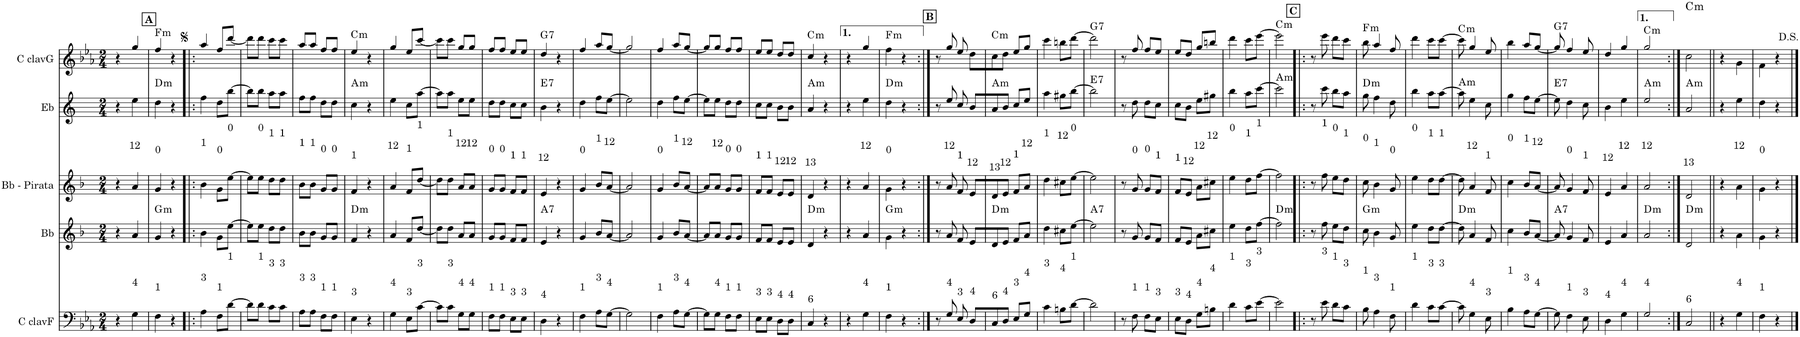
**kern	**kern	**harte	**kern	**kern	**harte	**kern	**harte
*part5	*part4	*part4	*part3	*part2	*part2	*part1	*part1
*staff5	*staff4	*	*staff3	*staff2	*	*staff1	*
*I"C clavF	*I"Bb	*	*I"Bb - Pirata	*I"Eb	*	*I"C clavG	*
*clefF4	*clefG2	*	*clefG2	*clefG2	*	*clefG2	*
*	*Trd1c2	*	*Trd1c2	*Trd5c9	*	*	*
*k[b-e-a-]	*k[b-]	*	*k[b-]	*k[]	*	*k[b-e-a-]	*
*E-:	*F:	*	*F:	*	*	*E-:	*
*M2/4	*M2/4	*	*M2/4	*M2/4	*	*M2/4	*
=1	=1	=1	=1	=1	=1	=1	=1
4r	4r	.	4r	4r	.	4r	.
4G\	4a/	.	4a/	4ee\	.	4gg/	.
!!LO:REH:place=s1:a:B:cj:t=A
=2	=2	=2	=2	=2	=2	=2	=2
!	!	!LO:H:kt=m	!	!	!LO:H:kt=m	!	!LO:H:kt=m
4F\	4g/	G:min	4g/	4dd\	D:min	4ff/	F:min
4r	4r	.	4r	4r	.	4r	.
=3!|:	=3!|:	=3!|:	=3!|:	=3!|:	=3!|:	=3!|:	=3!|:
4A-\	4b-\	.	4b-\	4ff\	.	4aa-/	.
8F\L	8g\L	.	8g\L	8dd\L	.	8ff/L	.
[>8d\J	[>8ee\J	.	[>8ee\J	[>8bb\J	.	[<8ddd/J	.
=4	=4	=4	=4	=4	=4	=4	=4
8d\L]	8ee\L]	.	8ee\L]	8bb\L]	.	8ddd\L]	.
8d\J	8ee\J	.	8ee\J	8bb\J	.	8ddd\J	.
8c\L	8dd\L	.	8dd\L	8aa\L	.	8ccc\L	.
8c\J	8dd\J	.	8dd\J	8aa\J	.	8ccc\J	.
=5	=5	=5	=5	=5	=5	=5	=5
8A-\L	8b-\L	.	8b-\L	8ff\L	.	8aa-/L	.
8A-\J	8b-\J	.	8b-\J	8ff\J	.	8aa-/J	.
8F\L	8g/L	.	8g/L	8dd\L	.	8ff/L	.
8F\J	8g/J	.	8g/J	8dd\J	.	8ff/J	.
=6	=6	=6	=6	=6	=6	=6	=6
!	!	!LO:H:kt=m	!	!	!LO:H:kt=m	!	!LO:H:kt=m
4E-\	4f/	D:min	4f/	4cc\	A:min	4ee-/	C:min
4r	4r	.	4r	4r	.	4r	.
=7	=7	=7	=7	=7	=7	=7	=7
4G\	4a/	.	4a/	4ee\	.	4gg/	.
8E-\L	8f/L	.	8f/L	8cc\L	.	8ee-/L	.
[>8c\J	[<8dd/J	.	[<8dd/J	[>8aa\J	.	[<8ccc/J	.
=8	=8	=8	=8	=8	=8	=8	=8
8c\L]	8dd\L]	.	8dd\L]	8aa\L]	.	8ccc\L]	.
8c\J	8dd\J	.	8dd\J	8aa\J	.	8ccc\J	.
8G\L	8a/L	.	8a/L	8ee\L	.	8gg/L	.
8G\J	8a/J	.	8a/J	8ee\J	.	8gg/J	.
=9	=9	=9	=9	=9	=9	=9	=9
8F\L	8g/L	.	8g/L	8dd\L	.	8ff/L	.
8F\J	8g/J	.	8g/J	8dd\J	.	8ff/J	.
8E-\L	8f/L	.	8f/L	8cc\L	.	8ee-/L	.
8E-\J	8f/J	.	8f/J	8cc\J	.	8ee-/J	.
=10	=10	=10	=10	=10	=10	=10	=10
!	!	!LO:H:kt=7	!	!	!LO:H:kt=7	!	!LO:H:kt=7
4D\	4e/	A:7	4e/	4b\	E:7	4dd/	G:7
4r	4r	.	4r	4r	.	4r	.
=11	=11	=11	=11	=11	=11	=11	=11
4F\	4g/	.	4g/	4dd\	.	4ff/	.
8A-\L	8b-/L	.	8b-/L	8ff\L	.	8aa-/L	.
[>8G\J	[<8a/J	.	[<8a/J	[>8ee\J	.	[<8gg/J	.
=12	=12	=12	=12	=12	=12	=12	=12
2G\]	2a/]	.	2a/]	2ee\]	.	2gg/]	.
=13	=13	=13	=13	=13	=13	=13	=13
4F\	4g/	.	4g/	4dd\	.	4ff/	.
8A-\L	8b-/L	.	8b-/L	8ff\L	.	8aa-/L	.
[>8G\J	[<8a/J	.	[<8a/J	[>8ee\J	.	[<8gg/J	.
=14	=14	=14	=14	=14	=14	=14	=14
8G\L]	8a/L]	.	8a/L]	8ee\L]	.	8gg/L]	.
8G\J	8a/J	.	8a/J	8ee\J	.	8gg/J	.
8F\L	8g/L	.	8g/L	8dd\L	.	8ff/L	.
8F\J	8g/J	.	8g/J	8dd\J	.	8ff/J	.
=15	=15	=15	=15	=15	=15	=15	=15
8E-\L	8f/L	.	8f/L	8cc\L	.	8ee-/L	.
8E-\J	8f/J	.	8f/J	8cc\J	.	8ee-/J	.
8D\L	8e/L	.	8e/L	8b\L	.	8dd/L	.
8D\J	8e/J	.	8e/J	8b\J	.	8dd/J	.
=16	=16	=16	=16	=16	=16	=16	=16
!	!	!LO:H:kt=m	!	!	!LO:H:kt=m	!	!LO:H:kt=m
4C/	4d/	D:min	4d/	4a/	A:min	4cc/	C:min
4r	4r	.	4r	4r	.	4r	.
=17	=17	=17	=17	=17	=17	=17	=17
4r	4r	.	4r	4r	.	4r	.
4G\	4a/	.	4a/	4ee\	.	4gg/	.
=18	=18	=18	=18	=18	=18	=18	=18
!	!	!LO:H:kt=m	!	!	!LO:H:kt=m	!	!LO:H:kt=m
4F\	4g\	G:min	4g\	4dd\	D:min	4ff\	F:min
4r	4r	.	4r	4r	.	4r	.
!!LO:REH:place=s1:a:B:cj:t=B
=19:|!	=19:|!	=19:|!	=19:|!	=19:|!	=19:|!	=19:|!	=19:|!
8r	8r	.	8r	8r	.	8r	.
8G/	8a/	.	8a/	8ee/	.	8gg/	.
8E-/	8f/	.	8f/	8cc/	.	8ee-/	.
8D/L	8e/L	.	8e/L	8b/L	.	8dd\L	.
=20	=20	=20	=20	=20	=20	=20	=20
!	!	!LO:H:kt=m	!	!	!LO:H:kt=m	!	!LO:H:kt=m
8C/	8d/	D:min	8d/	8a/	A:min	8cc\	C:min
8D/J	8e/J	.	8e/J	8b/J	.	8dd\J	.
8E-/L	8f/L	.	8f/L	8cc/L	.	8ee-/L	.
8G/J	8a/J	.	8a/J	8ee/J	.	8gg/J	.
=21	=21	=21	=21	=21	=21	=21	=21
4c\	4dd\	.	4dd\	4aa\	.	4ccc\	.
8Bn\L	8cc#X\L	.	8cc#X\L	8gg#X\L	.	8bbn\L	.
[>8d\J	[>8ee\J	.	[>8ee\J	[>8bb\J	.	[>8ddd\J	.
=22	=22	=22	=22	=22	=22	=22	=22
!	!	!LO:H:kt=7	!	!	!LO:H:kt=7	!	!LO:H:kt=7
2d\]	2ee\]	A:7	2ee\]	2bb\]	E:7	2ddd\]	G:7
=23	=23	=23	=23	=23	=23	=23	=23
8r	8r	.	8r	8r	.	8r	.
8F\	8g/	.	8g/	8dd\	.	8ff/	.
8F\L	8g/L	.	8g/L	8dd\L	.	8ff/L	.
8E-\J	8f/J	.	8f/J	8cc\J	.	8ee-/J	.
=24	=24	=24	=24	=24	=24	=24	=24
8E-\L	8f/L	.	8f/L	8cc\L	.	8ee-/L	.
8D\J	8e/J	.	8e/J	8b\J	.	8dd/J	.
8G\L	8a\L	.	8a\L	8ee\L	.	8gg/L	.
8Bn\J	8cc#X\J	.	8cc#X\J	8gg#X\J	.	8bbn/J	.
=25	=25	=25	=25	=25	=25	=25	=25
4d\	4ee\	.	4ee\	4bb\	.	4ddd\	.
8c\L	8dd\L	.	8dd\L	8aa\L	.	8ccc\L	.
[>8e-\J	[>8ff\J	.	[>8ff\J	[>8ccc\J	.	[>8eee-\J	.
=26	=26	=26	=26	=26	=26	=26	=26
!	!	!LO:H:kt=m	!	!	!LO:H:kt=m	!	!LO:H:kt=m
2e-\]	2ff\]	D:min	2ff\]	2ccc\]	A:min	2eee-\]	C:min
!!LO:REH:place=s1:a:B:cj:t=C
=27!|:	=27!|:	=27!|:	=27!|:	=27!|:	=27!|:	=27!|:	=27!|:
8r	8r	.	8r	8r	.	8r	.
8e-\	8ff\	.	8ff\	8ccc\	.	8eee-\	.
8d\L	8ee\L	.	8ee\L	8bb\L	.	8ddd\L	.
8c\J	8dd\J	.	8dd\J	8aa\J	.	8ccc\J	.
=28	=28	=28	=28	=28	=28	=28	=28
!	!	!LO:H:kt=m	!	!	!LO:H:kt=m	!	!LO:H:kt=m
8B-\	8cc\	G:min	8cc\	8gg\	D:min	8bb-\	F:min
4A-\	4b-\	.	4b-\	4ff\	.	4aa-/	.
8F\	8g/	.	8g/	8dd\	.	8ff/	.
=29	=29	=29	=29	=29	=29	=29	=29
4d\	4ee\	.	4ee\	4bb\	.	4ddd\	.
8c\L	8dd\L	.	8dd\L	8aa\L	.	8ccc\L	.
[>8c\J	[>8dd\J	.	[>8dd\J	[>8aa\J	.	[>8ccc\J	.
=30	=30	=30	=30	=30	=30	=30	=30
!	!	!LO:H:kt=m	!	!	!LO:H:kt=m	!	!LO:H:kt=m
8c\]	8dd\]	D:min	8dd\]	8aa\]	A:min	8ccc\]	C:min
4G\	4a/	.	4a/	4ee\	.	4gg/	.
8E-\	8f/	.	8f/	8cc\	.	8ee-/	.
=31	=31	=31	=31	=31	=31	=31	=31
4B-\	4cc\	.	4cc\	4gg\	.	4bb-\	.
8A-\L	8b-/L	.	8b-/L	8ff\L	.	8aa-/L	.
[>8G\J	[<8a/J	.	[<8a/J	[>8ee\J	.	[<8gg/J	.
=32	=32	=32	=32	=32	=32	=32	=32
!	!	!LO:H:kt=7	!	!	!LO:H:kt=7	!	!LO:H:kt=7
8G\]	8a/]	A:7	8a/]	8ee\]	E:7	8gg/]	G:7
4F\	4g/	.	4g/	4dd\	.	4ff/	.
8E-\	8f/	.	8f/	8cc\	.	8ee-/	.
=33	=33	=33	=33	=33	=33	=33	=33
4D\	4e/	.	4e/	4b\	.	4dd/	.
4G\	4a/	.	4a/	4ee\	.	4gg/	.
=34	=34	=34	=34	=34	=34	=34	=34
!	!	!LO:H:kt=m	!	!	!LO:H:kt=m	!	!LO:H:kt=m
2G/	2a/	D:min	2a/	2ee/	A:min	2gg/	C:min
=35:|!	=35:|!	=35:|!	=35:|!	=35:|!	=35:|!	=35:|!	=35:|!
!	!	!LO:H:kt=m	!	!	!LO:H:kt=m	!	!LO:H:kt=m
2C/	2d/	D:min	2d/	2a/	A:min	2cc\	C:min
=36||	=36||	=36||	=36||	=36||	=36||	=36||	=36||
4r	4r	.	4r	4r	.	4r	.
4G\	4a\	.	4a\	4ee\	.	4g\	.
=37	=37	=37	=37	=37	=37	=37	=37
4F\	4g\	.	4g\	4dd\	.	4f\	.
4r	4r	.	4r	4r	.	4r	.
==	==	==	==	==	==	==	==
*-	*-	*-	*-	*-	*-	*-	*-
